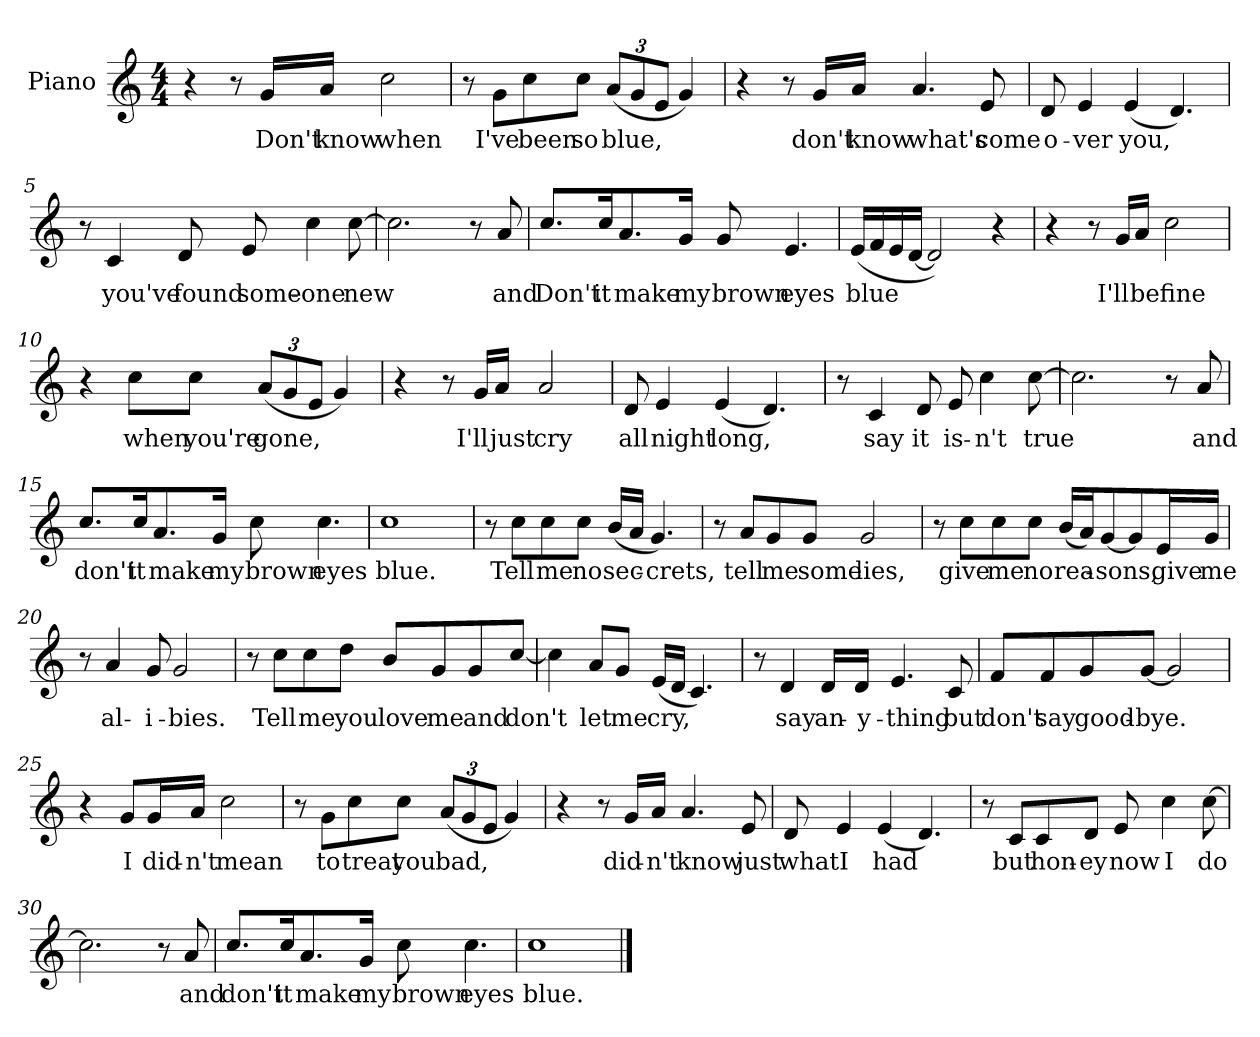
**kern	**text
*part1	*part1
*staff1	*staff1
*I"Piano	*
*I'Pno.	*
*clefG2	*
*k[]	*
*C:	*
*M4/4	*
=1	=1
4r	.
8r	.
16g/LL	Don't
16a/JJ	know
2cc\	when
=2	=2
8r	.
8g\L	I've
8cc\	been
8cc\J	so
*Xbrackettup	*
(12a/L	blue,
12g/	.
12e/J	.
4g/)	.
=3	=3
4r	.
8r	.
16g/LL	don't
16a/JJ	know
4.a/	what's
8e/	come
=4	=4
8d/	o-
4e/	-ver
(4e/	you,
4.d/)	.
!!LO:LB:g=z
=5	=5
8r	.
4c/	you've
8d/	found
8e/	some-
4cc\	-one
[8cc\	new
=6	=6
2.cc\]	.
8r	.
8a/	and
=7	=7
8.cc/L	Don't
16cc/K	it
8.a/	make
16g/Jk	my
8g/	brown
4.e/	eyes
=8	=8
(16e/LL	blue
16f/	.
16e/	.
[16d/JJ	.
2d/])	.
4r	.
!!LO:LB:g=z
=9	=9
4r	.
8r	.
16g/LL	I'll
16a/JJ	be
2cc\	fine
=10	=10
4r	.
8cc\L	when
8cc\J	you're
(12a/L	gone,
12g/	.
12e/J	.
4g/)	.
=11	=11
4r	.
8r	.
16g/LL	I'll
16a/JJ	just
2a/	cry
=12	=12
8d/	all
4e/	night
(4e/	long,
4.d/)	.
!!LO:LB:g=z
=13	=13
8r	.
4c/	say
8d/	it
8e/	is-
4cc\	-n't
[8cc\	true
=14	=14
2.cc\]	.
8r	.
8a/	and
=15	=15
8.cc/L	don't
16cc/K	it
8.a/	make
16g/Jk	my
8cc\	brown
4.cc\	eyes
=16	=16
1cc	blue.
!!LO:LB:g=z
=17	=17
8r	.
8cc\L	Tell
8cc\	me
8cc\J	no
(16b/LL	sec-
16a/JJ	.
4.g/)	-crets,
=18	=18
8r	.
8a/L	tell
8g/	me
8g/J	some
2g/	lies,
=19	=19
8r	.
8cc\L	give
8cc\	me
8cc\J	no
(16b/LL	rea-
16a/J)	.
[8g/	-sons,
8g/]	.
16e/L	give
16g/JJ	me
=20	=20
8r	.
4a/	al-
8g/	-i-
2g/	-bies.
!!LO:LB:g=z
=21	=21
8r	.
8cc\L	Tell
8cc\	me
8dd\J	you
8b/L	love
8g/	me
8g/	and
[8cc/J	don't
=22	=22
4cc\]	.
8a/L	let
8g/J	me
(16e/LL	cry,
16d/JJ	.
4.c/)	.
=23	=23
8r	.
4d/	say
16d/LL	an-
16d/JJ	-y-
4.e/	-thing
8c/	but
=24	=24
8f/L	don't
8f/	say
8g/	good-
[8g/J	-bye.
2g/]	.
!!LO:LB:g=z
=25	=25
4r	.
8g/L	I
16g/L	did-
16a/JJ	-n't
2cc\	mean
=26	=26
8r	.
8g\L	to
8cc\	treat
8cc\J	you
(12a/L	bad,
12g/	.
12e/J	.
4g/)	.
=27	=27
4r	.
8r	.
16g/LL	did-
16a/JJ	-n't
4.a/	know
8e/	just
=28	=28
8d/	what
4e/	I
(4e/	had
4.d/)	.
!!LO:LB:g=z
=29	=29
8r	.
8c/L	but
8c/	hon-
8d/J	-ey
8e/	now
4cc\	I
[8cc\	do
=30	=30
2.cc\]	.
8r	.
8a/	and
=31	=31
8.cc/L	don't
16cc/K	it
8.a/	make
16g/Jk	my
8cc\	brown
4.cc\	eyes
=32	=32
1cc	blue.
==	==
*-	*-
